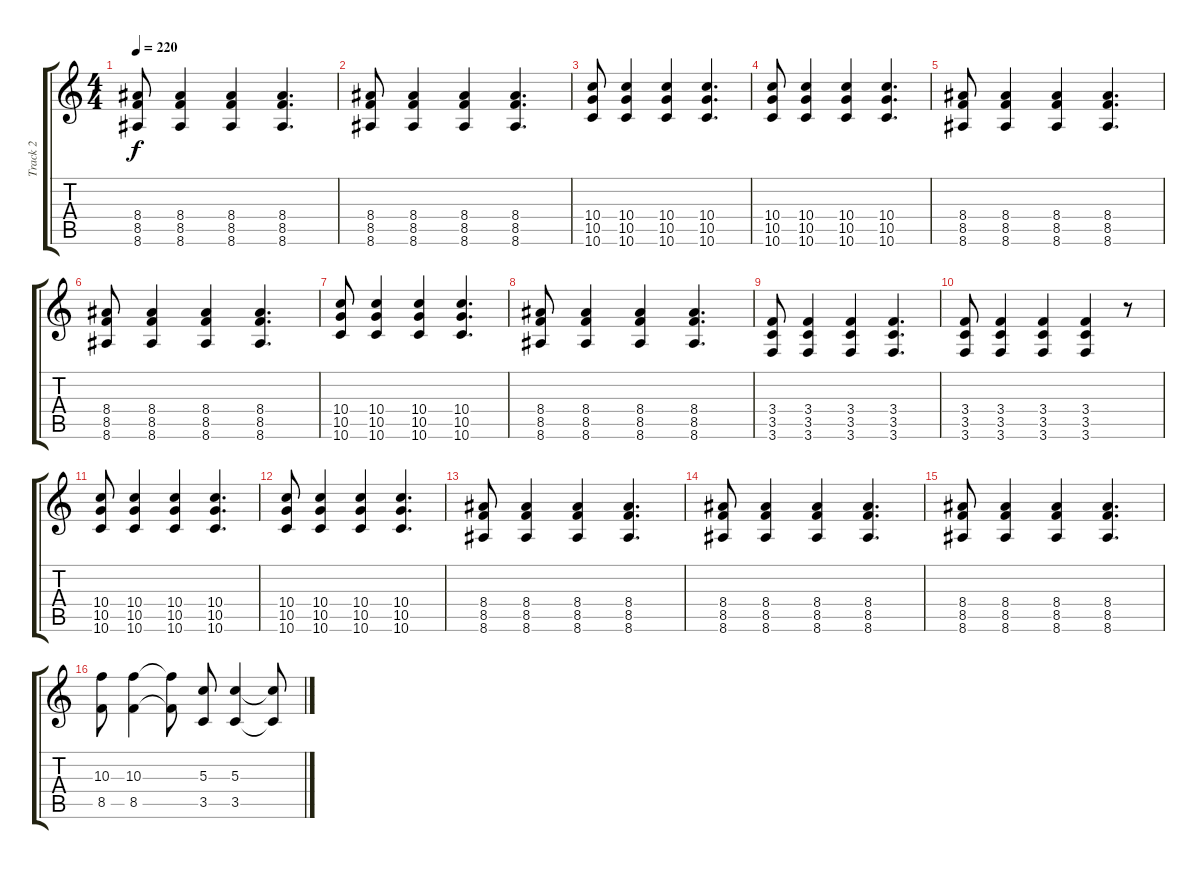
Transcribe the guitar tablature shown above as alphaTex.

\track ("Track 2" "Track 2") {instrument overdrivenguitar}
\staff {score tabs}
\tuning (E4 B3 G3 D3 A2 D2) {hide}
\ts (4 4)
\tempo 220
\clef g2
\ks c
(8.4 8.5 8.6).8{dy f} (8.4 8.5 8.6).4 (8.4 8.5 8.6).4 (8.4 8.5 8.6).4{d} |
(8.4 8.5 8.6).8 (8.4 8.5 8.6).4 (8.4 8.5 8.6).4 (8.4 8.5 8.6).4{d} |
(10.4 10.5 10.6).8 (10.4 10.5 10.6).4 (10.4 10.5 10.6).4 (10.4 10.5 10.6).4{d} |
(10.4 10.5 10.6).8 (10.4 10.5 10.6).4 (10.4 10.5 10.6).4 (10.4 10.5 10.6).4{d} |
(8.4 8.5 8.6).8 (8.4 8.5 8.6).4 (8.4 8.5 8.6).4 (8.4 8.5 8.6).4{d} |
(8.4 8.5 8.6).8 (8.4 8.5 8.6).4 (8.4 8.5 8.6).4 (8.4 8.5 8.6).4{d} |
(10.4 10.5 10.6).8 (10.4 10.5 10.6).4 (10.4 10.5 10.6).4 (10.4 10.5 10.6).4{d} |
(8.4 8.5 8.6).8 (8.4 8.5 8.6).4 (8.4 8.5 8.6).4 (8.4 8.5 8.6).4{d} |
(3.4 3.5 3.6).8 (3.4 3.5 3.6).4 (3.4 3.5 3.6).4 (3.4 3.5 3.6).4{d} |
(3.4 3.5 3.6).8 (3.4 3.5 3.6).4 (3.4 3.5 3.6).4 (3.4 3.5 3.6).4 r.8 |
(10.4 10.5 10.6).8 (10.4 10.5 10.6).4 (10.4 10.5 10.6).4 (10.4 10.5 10.6).4{d} |
(10.4 10.5 10.6).8 (10.4 10.5 10.6).4 (10.4 10.5 10.6).4 (10.4 10.5 10.6).4{d} |
(8.4 8.5 8.6).8 (8.4 8.5 8.6).4 (8.4 8.5 8.6).4 (8.4 8.5 8.6).4{d} |
(8.4 8.5 8.6).8 (8.4 8.5 8.6).4 (8.4 8.5 8.6).4 (8.4 8.5 8.6).4{d} |
(8.4 8.5 8.6).8 (8.4 8.5 8.6).4 (8.4 8.5 8.6).4 (8.4 8.5 8.6).4{d} |
(10.3 8.5).8 (10.3 8.5).4 (10.3{t} 8.5{t}).8 (5.3 3.5).8 (5.3 3.5).4 (5.3{t} 3.5{t}).8
